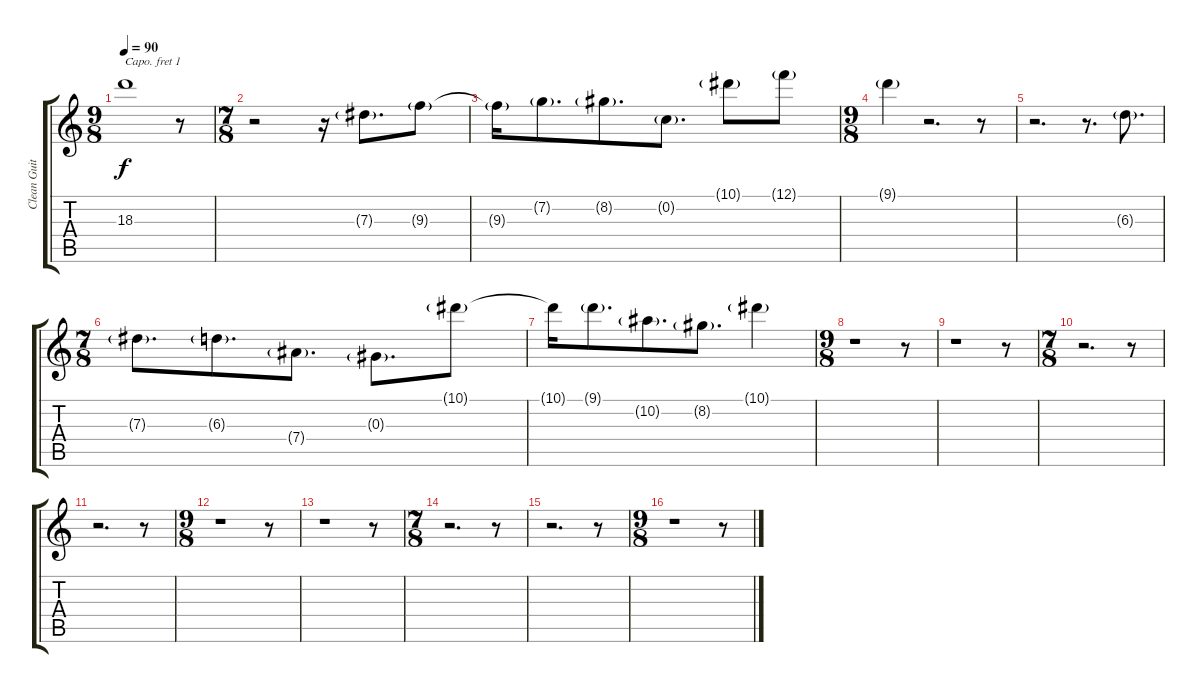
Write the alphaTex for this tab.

\track ("Clean Guitar Left" "Clean Guit") {instrument electricguitarjazz}
\staff {score tabs}
\capo 1
\tuning (E4 B3 G3 D3 A2 E2) {hide}
\ts (9 8)
\tempo 90
\clef g2
\ks c
18.3.1{dy f} r.8 |
\ts (7 8)
r.2 r.16 7.3{g}.8{d} 9.3{g}.8 |
9.3{g t}.16 7.2{g}.8{d} 8.2{g}.8{d} 0.2{g}.8{d} 10.1{g}.8 12.1{g}.8 |
\ts (9 8)
9.1{g}.4 r.2{d} r.8 |
r.2{d} r.8{d} 6.3{g}.8{d} |
\ts (7 8)
7.3{g}.8{d} 6.3{g}.8{d} 7.4{g}.8{d} 0.3{g}.8{d} 10.1{g}.8 |
10.1{t}.16 9.1{g}.8{d} 10.2{g}.8{d} 8.2{g}.8{d} 10.1{g}.4 |
\ts (9 8)
r.1 r.8 |
r.1 r.8 |
\ts (7 8)
r.2{d} r.8 |
r.2{d} r.8 |
\ts (9 8)
r.1 r.8 |
r.1 r.8 |
\ts (7 8)
r.2{d} r.8 |
r.2{d} r.8 |
\ts (9 8)
r.1 r.8
